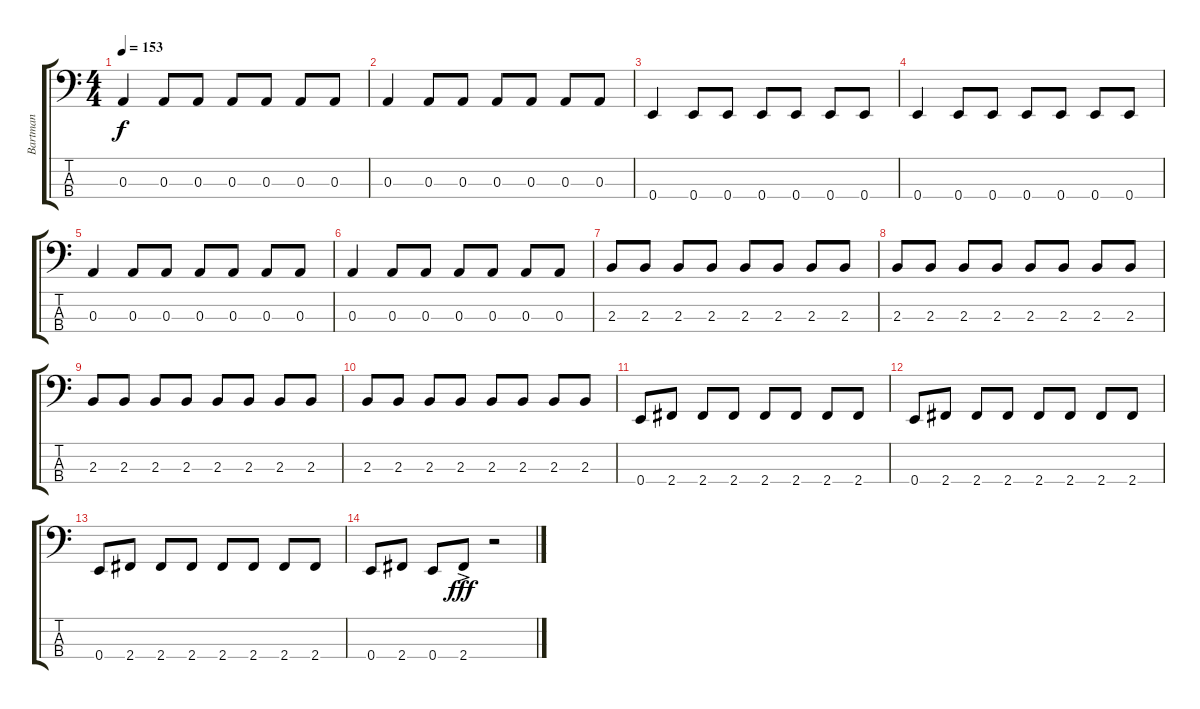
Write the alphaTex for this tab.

\track ("Bartman" "Bartman") {instrument electricbasspick}
\staff {score tabs}
\tuning (G2 D2 A1 E1) {hide}
\ts (4 4)
\tempo 153
\clef f4
\ks c
0.3.4{dy f} 0.3.8 0.3.8 0.3.8 0.3.8 0.3.8 0.3.8 |
0.3.4 0.3.8 0.3.8 0.3.8 0.3.8 0.3.8 0.3.8 |
0.4.4 0.4.8 0.4.8 0.4.8 0.4.8 0.4.8 0.4.8 |
0.4.4 0.4.8 0.4.8 0.4.8 0.4.8 0.4.8 0.4.8 |
0.3.4 0.3.8 0.3.8 0.3.8 0.3.8 0.3.8 0.3.8 |
0.3.4 0.3.8 0.3.8 0.3.8 0.3.8 0.3.8 0.3.8 |
2.3.8 2.3.8 2.3.8 2.3.8 2.3.8 2.3.8 2.3.8 2.3.8 |
2.3.8 2.3.8 2.3.8 2.3.8 2.3.8 2.3.8 2.3.8 2.3.8 |
2.3.8 2.3.8 2.3.8 2.3.8 2.3.8 2.3.8 2.3.8 2.3.8 |
2.3.8 2.3.8 2.3.8 2.3.8 2.3.8 2.3.8 2.3.8 2.3.8 |
0.4.8 2.4.8 2.4.8 2.4.8 2.4.8 2.4.8 2.4.8 2.4.8 |
0.4.8 2.4.8 2.4.8 2.4.8 2.4.8 2.4.8 2.4.8 2.4.8 |
0.4.8 2.4.8 2.4.8 2.4.8 2.4.8 2.4.8 2.4.8 2.4.8 |
0.4.8 2.4.8 0.4.8 2.4{ac}.8{dy fff} r.2
